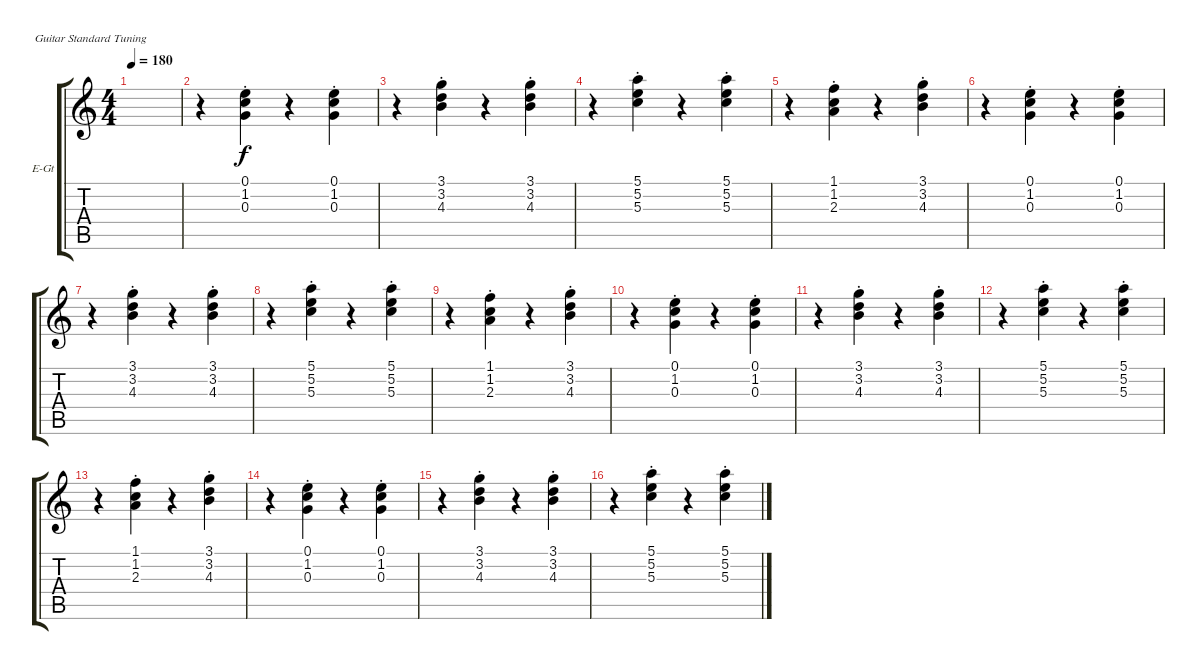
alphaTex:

\defaultSystemsLayout 4
\bracketExtendMode groupsimilarinstruments
\firstSystemTrackNameOrientation horizontal
\otherSystemsTrackNameOrientation horizontal
\track ("Electric Clean Guitar 2" "E-Gt") {instrument electricguitarclean}
\staff {score tabs}
\tuning (E4 B3 G3 D3 A2 E2)
\ts (4 4)
\tempo 180
\clef g2
\ks c
|
r.4 (0.1{st} 0.3{st} 1.2{st}).4 r.4 (0.1{st} 0.3{st} 1.2{st}).4 |
r.4 (3.1{st} 4.3{st} 3.2{st}).4 r.4 (3.1{st} 4.3{st} 3.2{st}).4 |
r.4 (5.1{st} 5.3{st} 5.2{st}).4 r.4 (5.1{st} 5.3{st} 5.2{st}).4 |
r.4 (1.1{st} 2.3{st} 1.2{st}).4 r.4 (3.1{st} 4.3{st} 3.2{st}).4 |
r.4 (0.1{st} 0.3{st} 1.2{st}).4 r.4 (0.1{st} 0.3{st} 1.2{st}).4 |
r.4 (3.1{st} 4.3{st} 3.2{st}).4 r.4 (3.1{st} 4.3{st} 3.2{st}).4 |
r.4 (5.1{st} 5.3{st} 5.2{st}).4 r.4 (5.1{st} 5.3{st} 5.2{st}).4 |
r.4 (1.1{st} 2.3{st} 1.2{st}).4 r.4 (3.1{st} 4.3{st} 3.2{st}).4 |
r.4 (0.1{st} 0.3{st} 1.2{st}).4 r.4 (0.1{st} 0.3{st} 1.2{st}).4 |
r.4 (3.1{st} 4.3{st} 3.2{st}).4 r.4 (3.1{st} 4.3{st} 3.2{st}).4 |
r.4 (5.1{st} 5.3{st} 5.2{st}).4 r.4 (5.1{st} 5.3{st} 5.2{st}).4 |
r.4 (1.1{st} 2.3{st} 1.2{st}).4 r.4 (3.1{st} 4.3{st} 3.2{st}).4 |
r.4 (0.1{st} 0.3{st} 1.2{st}).4 r.4 (0.1{st} 0.3{st} 1.2{st}).4 |
r.4 (3.1{st} 4.3{st} 3.2{st}).4 r.4 (3.1{st} 4.3{st} 3.2{st}).4 |
r.4 (5.1{st} 5.3{st} 5.2{st}).4 r.4 (5.1{st} 5.3{st} 5.2{st}).4
